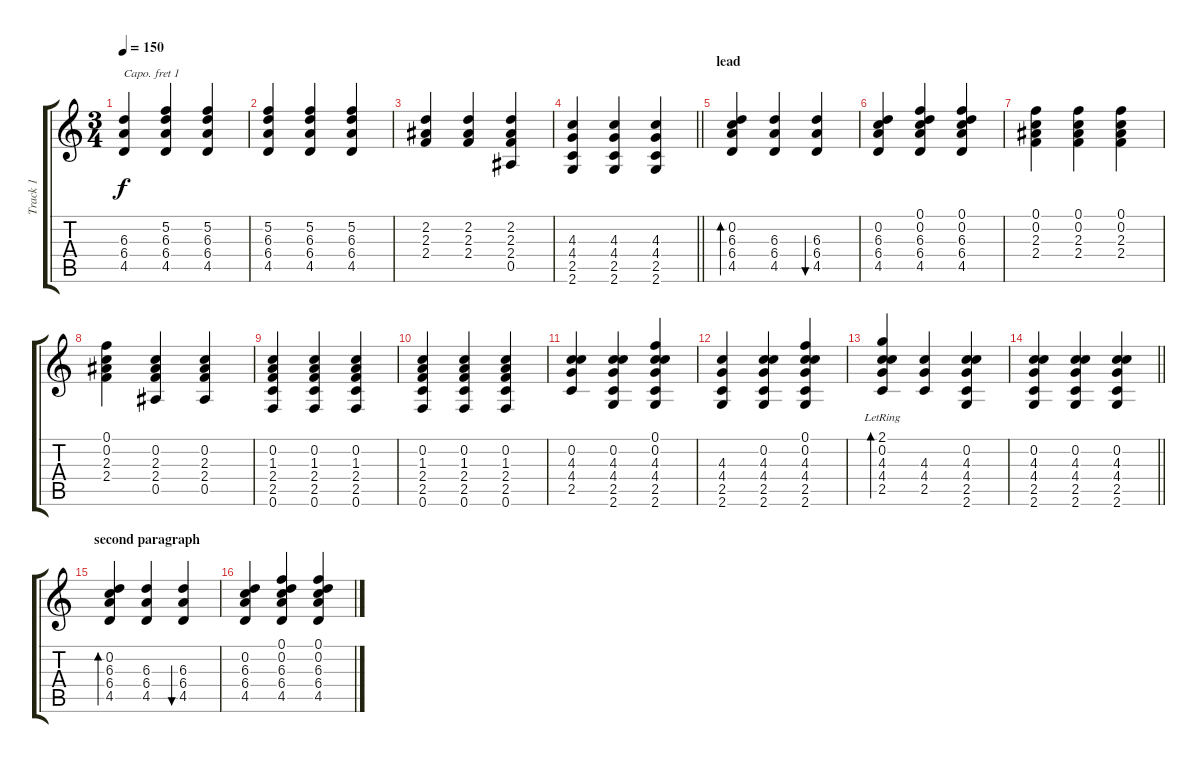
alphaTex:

\track ("Track 1" "Track 1") {instrument acousticguitarnylon}
\staff {score tabs}
\capo 1
\tuning (E4 B3 G3 D3 A2 E2) {hide}
\ts (3 4)
\tempo 150
\clef g2
\ks c
(6.3 6.4 4.5).4{dy f} (5.2 6.3 6.4 4.5).4 (5.2 6.3 6.4 4.5).4 |
(5.2 6.3 6.4 4.5).4 (5.2 6.3 6.4 4.5).4 (5.2 6.3 6.4 4.5).4 |
(2.2 2.3 2.4).4 (2.2 2.3 2.4).4 (2.2 2.3 2.4 0.5).4 |
\barLineRight lightlight
(4.3 4.4 2.5 2.6).4 (4.3 4.4 2.5 2.6).4 (4.3 4.4 2.5 2.6).4 |
\section ("" "lead")
(0.2 6.3 6.4 4.5).4{bd 60} (6.3 6.4 4.5).4 (6.3 6.4 4.5).4{bu 60} |
(0.2 6.3 6.4 4.5).4 (0.1 0.2 6.3 6.4 4.5).4 (0.1 0.2 6.3 6.4 4.5).4 |
(0.1 0.2 2.3 2.4).4 (0.1 0.2 2.3 2.4).4 (0.1 0.2 2.3 2.4).4 |
(0.1 0.2 2.3 2.4).4 (0.2 2.3 2.4 0.5).4 (0.2 2.3 2.4 0.5).4 |
(0.2 1.3 2.4 2.5 0.6).4 (0.2 1.3 2.4 2.5 0.6).4 (0.2 1.3 2.4 2.5 0.6).4 |
(0.2 1.3 2.4 2.5 0.6).4 (0.2 1.3 2.4 2.5 0.6).4 (0.2 1.3 2.4 2.5 0.6).4 |
(0.2 4.3 4.4 2.5).4 (0.2 4.3 4.4 2.5 2.6).4 (0.1 0.2 4.3 4.4 2.5 2.6).4 |
(4.3 4.4 2.5 2.6).4 (0.2 4.3 4.4 2.5 2.6).4 (0.1 0.2 4.3 4.4 2.5 2.6).4 |
(2.1{lr} 0.2 4.3 4.4 2.5).4{bd 240} (4.3 4.4 2.5).4 (0.2 4.3 4.4 2.5 2.6).4 |
\barLineRight lightlight
(0.2 4.3 4.4 2.5 2.6).4 (0.2 4.3 4.4 2.5 2.6).4 (0.2 4.3 4.4 2.5 2.6).4 |
\section ("" "second paragraph")
(0.2 6.3 6.4 4.5).4{bd 60} (6.3 6.4 4.5).4 (6.3 6.4 4.5).4{bu 60} |
(0.2 6.3 6.4 4.5).4 (0.1 0.2 6.3 6.4 4.5).4 (0.1 0.2 6.3 6.4 4.5).4
